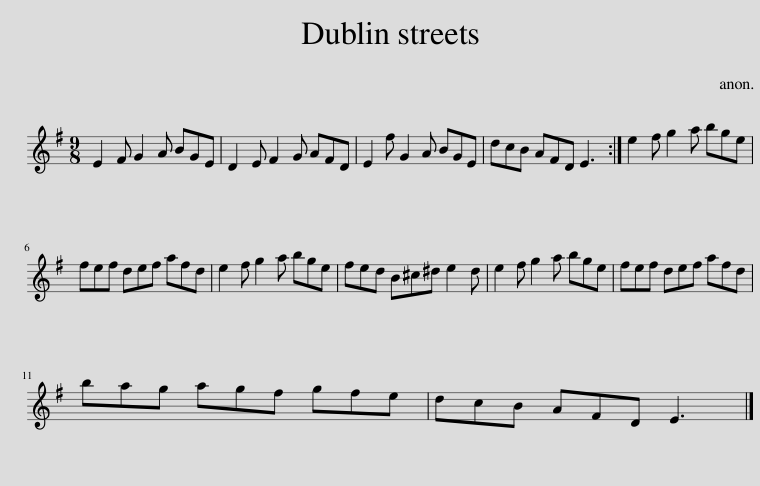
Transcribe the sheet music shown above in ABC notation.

X:1
L:1/8
M:9/8
I:linebreak $
K:Emin
V:1 treble
V:1
 E2 F G2 A BGE | D2 E F2 G AFD | E2 f G2 A BGE | dcB AFD E3 :| e2 f g2 a bge |$ %5
 fef def afd | e2 f g2 a bge | fed B^c^d e2 d | e2 f g2 a bge | fef def afd |$ %10
 bag agf gfe | dcB AFD E3 |] %12
